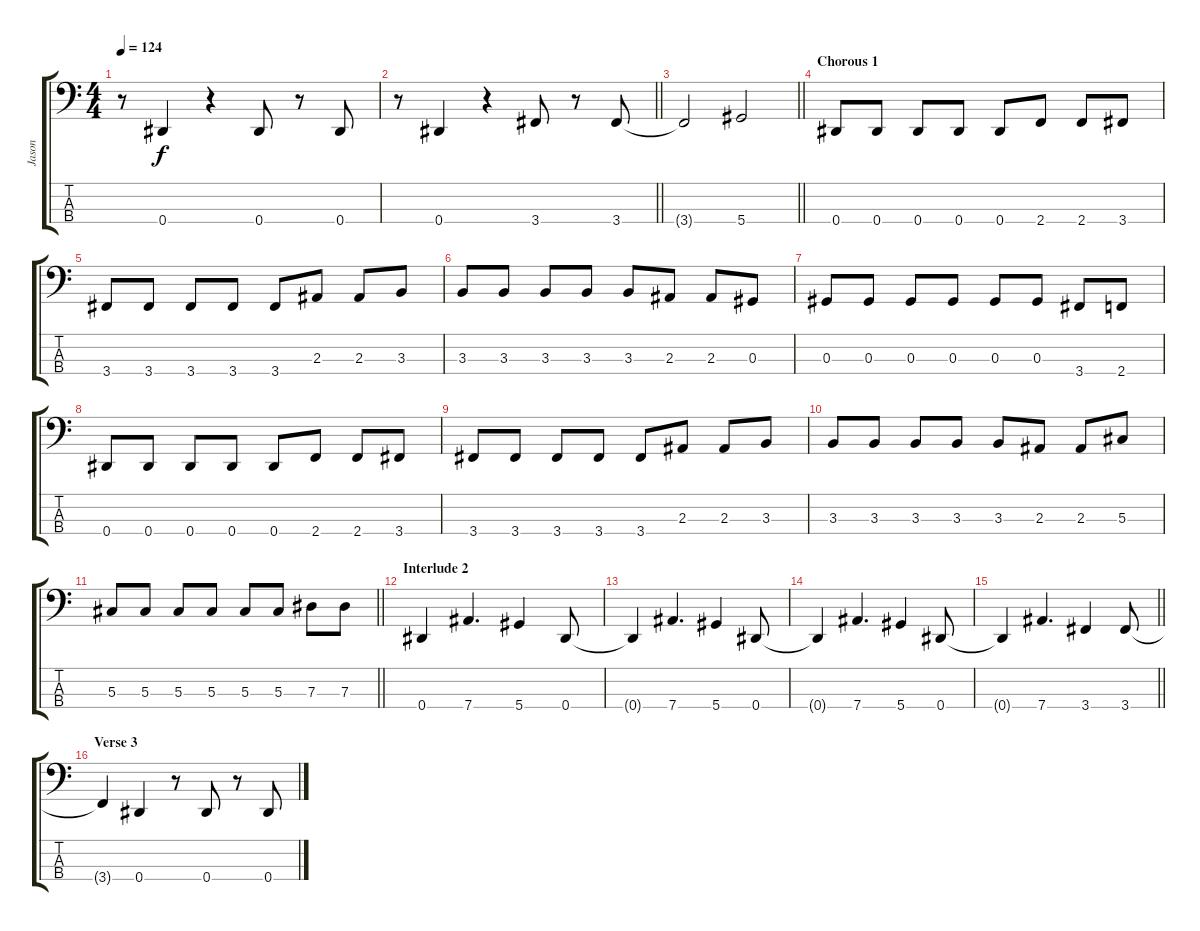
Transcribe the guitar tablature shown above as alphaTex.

\track ("Jason" "Jason") {instrument electricbassfinger}
\staff {score tabs}
\tuning (Gb2 Db2 Ab1 Eb1) {hide}
\ts (4 4)
\tempo 124
\clef f4
\ks c
r.8{dy f} 0.4.4 r.4 0.4.8 r.8 0.4.8 |
\barLineRight lightlight
r.8 0.4.4 r.4 3.4.8 r.8 3.4.8 |
\barLineRight lightlight
3.4{t}.2 5.4.2 |
\section ("" "Chorous 1")
0.4.8 0.4.8 0.4.8 0.4.8 0.4.8 2.4.8 2.4.8 3.4.8 |
3.4.8 3.4.8 3.4.8 3.4.8 3.4.8 2.3.8 2.3.8 3.3.8 |
3.3.8 3.3.8 3.3.8 3.3.8 3.3.8 2.3.8 2.3.8 0.3.8 |
0.3.8 0.3.8 0.3.8 0.3.8 0.3.8 0.3.8 3.4.8 2.4.8 |
0.4.8 0.4.8 0.4.8 0.4.8 0.4.8 2.4.8 2.4.8 3.4.8 |
3.4.8 3.4.8 3.4.8 3.4.8 3.4.8 2.3.8 2.3.8 3.3.8 |
3.3.8 3.3.8 3.3.8 3.3.8 3.3.8 2.3.8 2.3.8 5.3.8 |
\barLineRight lightlight
5.3.8 5.3.8 5.3.8 5.3.8 5.3.8 5.3.8 7.3.8 7.3.8 |
\section ("" "Interlude 2")
0.4.4 7.4.4{d} 5.4.4 0.4.8 |
0.4{t}.4 7.4.4{d} 5.4.4 0.4.8 |
0.4{t}.4 7.4.4{d} 5.4.4 0.4.8 |
\barLineRight lightlight
0.4{t}.4 7.4.4{d} 3.4.4 3.4.8 |
\section ("" "Verse 3")
3.4{t}.4 0.4.4 r.8 0.4.8 r.8 0.4.8
